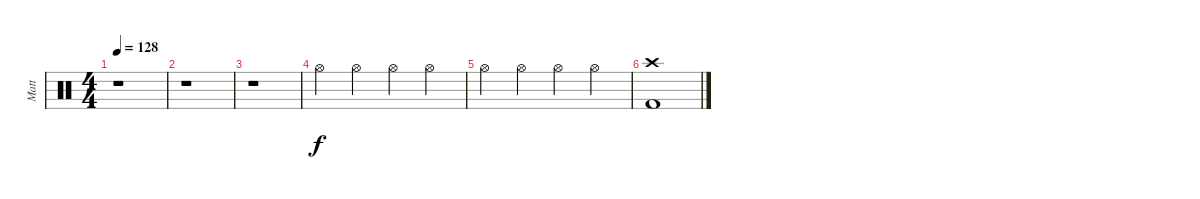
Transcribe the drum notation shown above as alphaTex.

\track ("Matt" "Matt") {instrument percussion}
\staff {score}
\articulation defaults
\ts (4 4)
\tempo 128
\clef neutral
\ks c
r.1{dy f} |
r.1 |
r.1 |
"Hi-Hat (open)".4 "Hi-Hat (open)".4 "Hi-Hat (open)".4 "Hi-Hat (open)".4 |
"Hi-Hat (open)".4 "Hi-Hat (open)".4 "Hi-Hat (open)".4 "Hi-Hat (open)".4 |
("Crash high (hit)" "Kick (hit) 2").1
